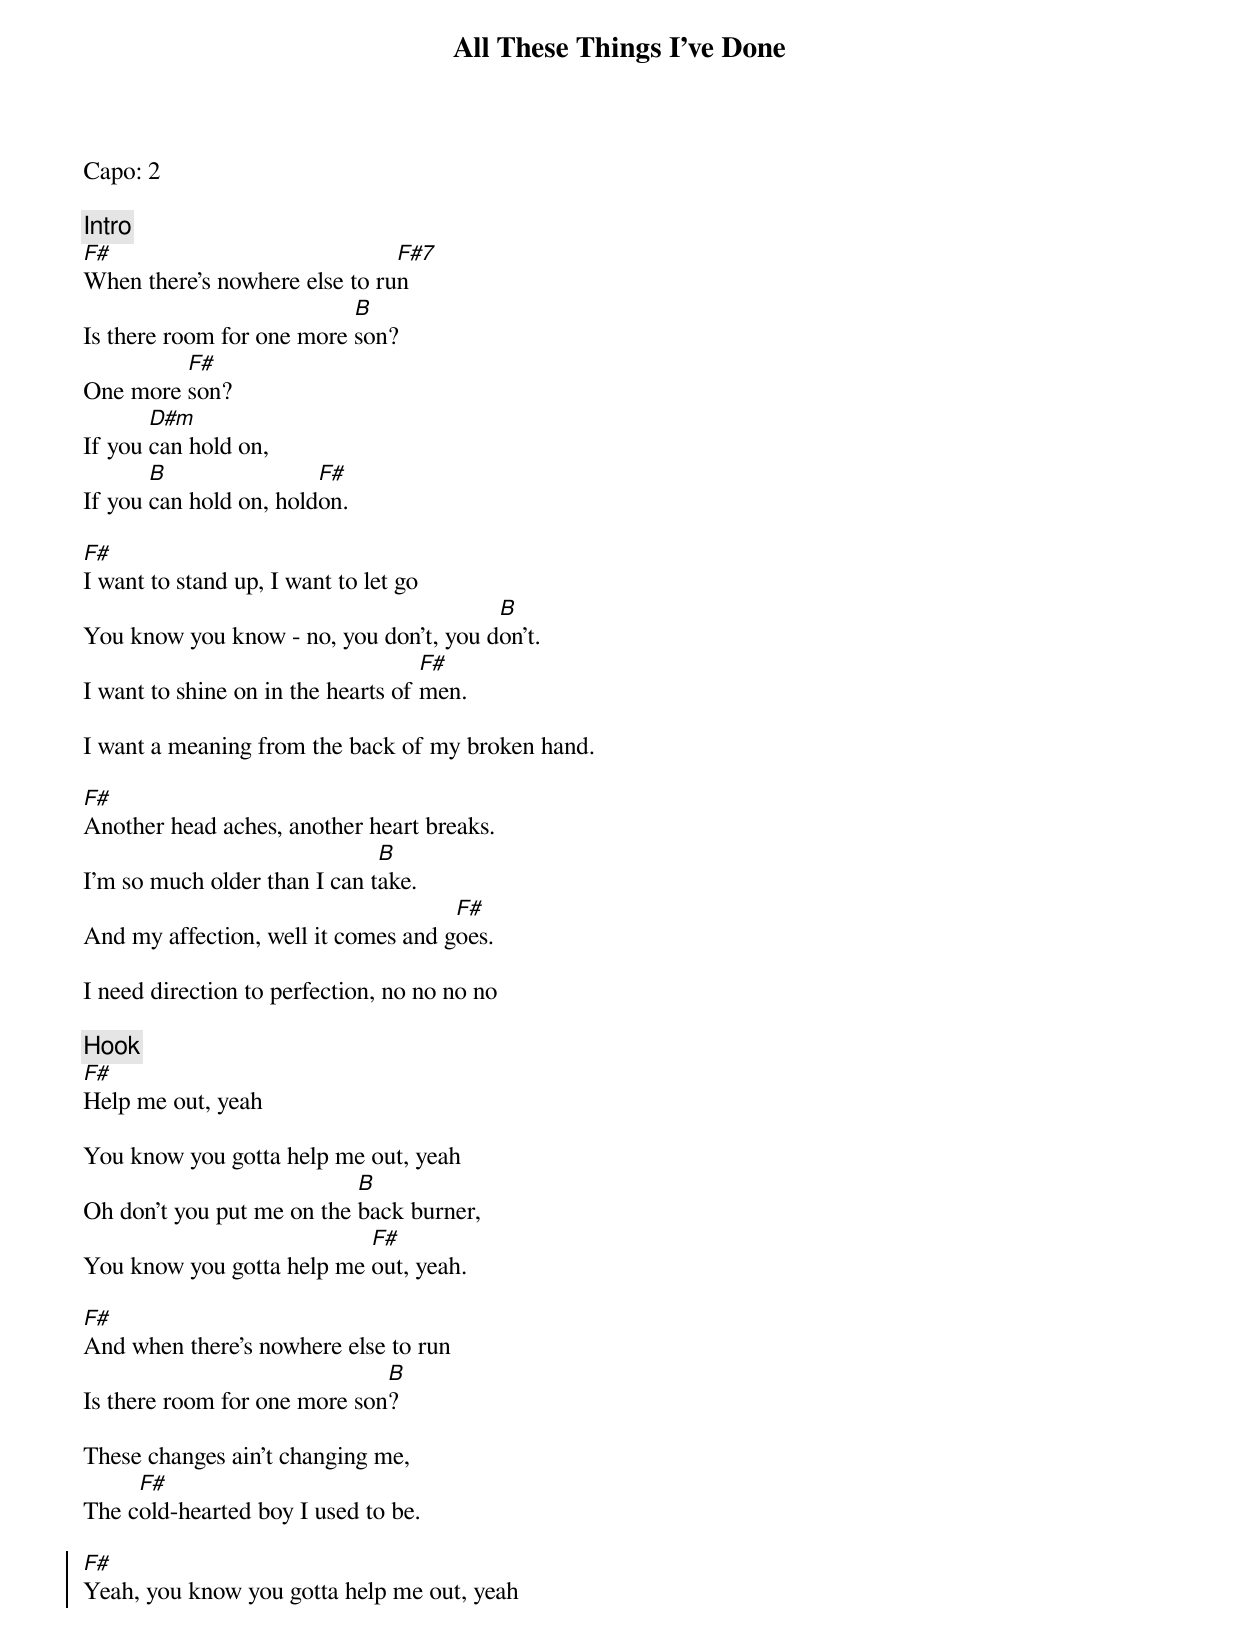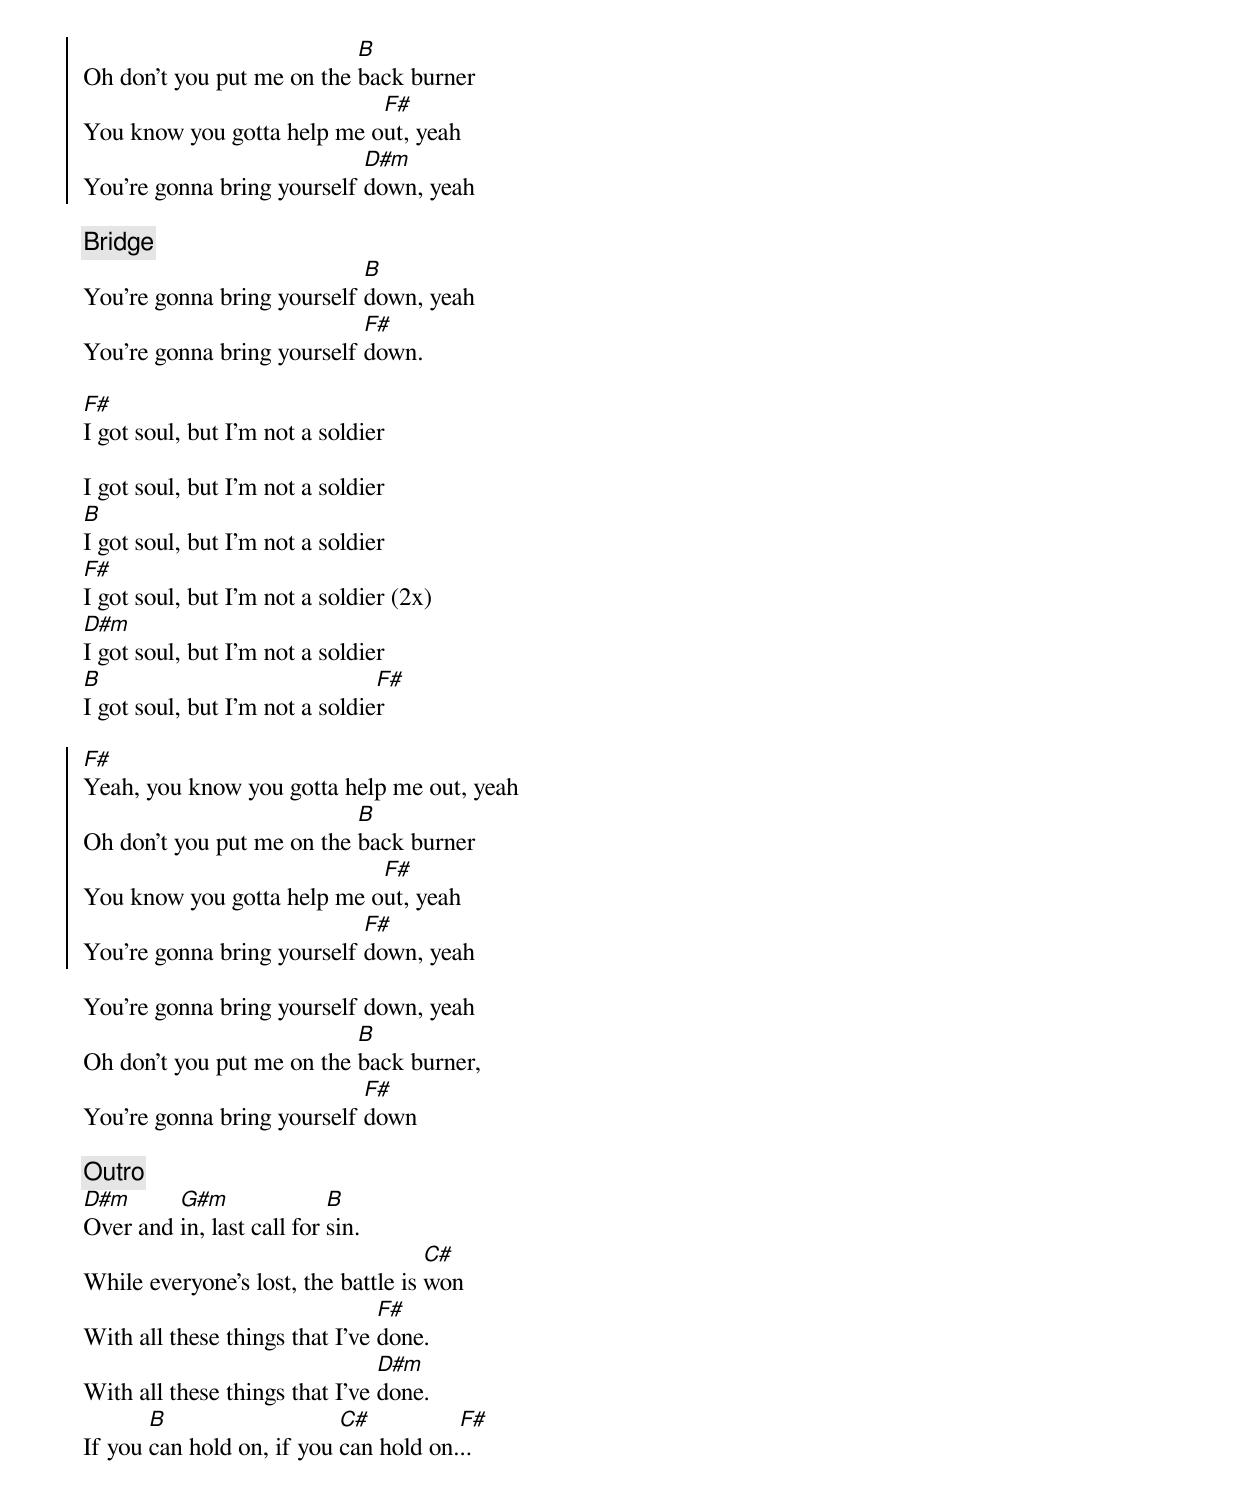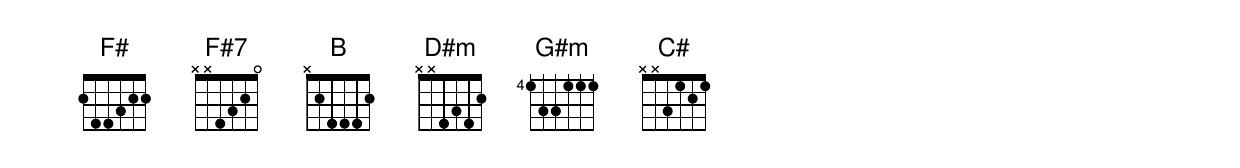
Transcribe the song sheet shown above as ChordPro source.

{title:All These Things I've Done}
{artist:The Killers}

Capo: 2

{comment: Intro}
[F#]When there's nowhere else to ru[F#7]n
Is there room for one more [B]son?
One more [F#]son?
If you [D#m]can hold on,
If you [B]can hold on, hold[F#]on.

{start_of_verse}
[F#]I want to stand up, I want to let go
You know you know - no, you don't, you d[B]on't.
I want to shine on in the hearts of [F#]men.
{end_of_verse}

I want a meaning from the back of my broken hand.

[F#]Another head aches, another heart breaks.
I'm so much older than I can t[B]ake.
And my affection, well it comes and g[F#]oes.

I need direction to perfection, no no no no

{comment: Hook}
[F#]Help me out, yeah

You know you gotta help me out, yeah
Oh don't you put me on the [B]back burner,
You know you gotta help me [F#]out, yeah.

{start_of_verse}
[F#]And when there's nowhere else to run
Is there room for one more son[B]?
{end_of_verse}

These changes ain't changing me,
The c[F#]old-hearted boy I used to be.

{start_of_chorus}
[F#]Yeah, you know you gotta help me out, yeah
Oh don't you put me on the [B]back burner
You know you gotta help me o[F#]ut, yeah
You're gonna bring yourself [D#m]down, yeah
{end_of_chorus}

{comment: Bridge}
You're gonna bring yourself [B]down, yeah
You're gonna bring yourself [F#]down.

[F#]I got soul, but I'm not a soldier

I got soul, but I'm not a soldier
[B]I got soul, but I'm not a soldier
[F#]I got soul, but I'm not a soldier (2x)
[D#m]I got soul, but I'm not a soldier
[B]I got soul, but I'm not a soldie[F#]r

{start_of_chorus}
[F#]Yeah, you know you gotta help me out, yeah
Oh don't you put me on the [B]back burner
You know you gotta help me o[F#]ut, yeah
You're gonna bring yourself [F#]down, yeah
{end_of_chorus}

You're gonna bring yourself down, yeah
Oh don't you put me on the [B]back burner,
You're gonna bring yourself [F#]down

{comment: Outro}
[D#m]Over and [G#m]in, last call for [B]sin.
While everyone's lost, the battle is [C#]won
With all these things that I've [F#]done.
With all these things that I've [D#m]done.
If you [B]can hold on, if you [C#]can hold on.[F#]..
